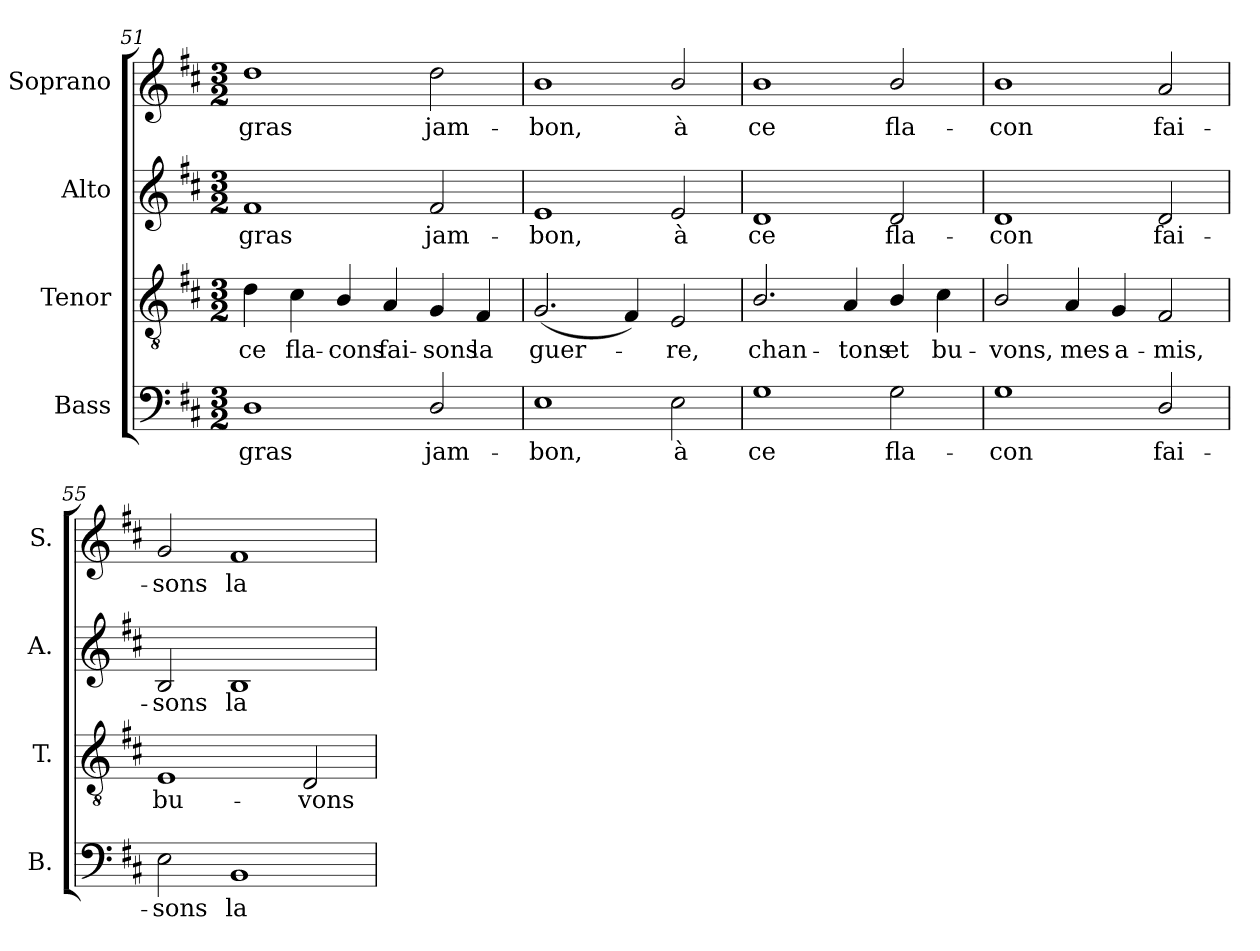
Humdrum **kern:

**kern	**text	**kern	**text	**kern	**text	**kern	**text
*part4	*part4	*part3	*part3	*part2	*part2	*part1	*part1
*staff4	*staff4	*staff3	*staff3	*staff2	*staff2	*staff1	*staff1
*I"Bass	*	*I"Tenor	*	*I"Alto	*	*I"Soprano	*
*I'B.	*	*I'T.	*	*I'A.	*	*I'S.	*
!!LO:PB:g=z
*clefF4	*	*clefGv2	*	*clefG2	*	*clefG2	*
*	*	*ITrd7c12	*	*	*	*	*
*k[f#c#]	*	*k[f#c#]	*	*k[f#c#]	*	*k[f#c#]	*
*D:	*	*D:	*	*D:	*	*D:	*
*M3/2	*	*M3/2	*	*M3/2	*	*M3/2	*
=51	=51	=51	=51	=51	=51	=51	=51
!	!LO:LY:b:color=#000000	!	!	!	!	!	!
!	!	!	!LO:LY:b:color=#000000	!	!	!	!
!	!	!	!	!	!LO:LY:b:color=#000000	!	!
!	!	!	!	!	!	!	!LO:LY:b:color=#000000
1Di	gras	4Di\	ce	1f#i	gras	1ddi	gras
!	!	!	!LO:LY:b:color=#000000	!	!	!	!
.	.	4C#i\	fla-	.	.	.	.
!	!	!	!LO:LY:b:color=#000000	!	!	!	!
.	.	4BBi/	-cons	.	.	.	.
!	!	!	!LO:LY:b:color=#000000	!	!	!	!
.	.	4AAi/	fai-	.	.	.	.
!	!LO:LY:b:color=#000000	!	!	!	!	!	!
!	!	!	!LO:LY:b:color=#000000	!	!	!	!
!	!	!	!	!	!LO:LY:b:color=#000000	!	!
!	!	!	!	!	!	!	!LO:LY:b:color=#000000
2Di/	jam-	4GGi/	-sons	2f#i/	jam-	2ddi\	jam-
!	!	!	!LO:LY:b:color=#000000	!	!	!	!
.	.	4FF#i/	la	.	.	.	.
=52	=52	=52	=52	=52	=52	=52	=52
!	!LO:LY:b:color=#000000	!	!	!	!	!	!
!	!	!	!LO:LY:b:color=#000000	!	!	!	!
!	!	!	!	!	!LO:LY:b:color=#000000	!	!
!	!	!	!	!	!	!	!LO:LY:b:color=#000000
1Ei	-bon,	(2.GGi/	guer-	1ei	-bon,	1bi	-bon,
.	.	4FF#i/)	.	.	.	.	.
!	!LO:LY:b:color=#000000	!	!	!	!	!	!
!	!	!	!LO:LY:b:color=#000000	!	!	!	!
!	!	!	!	!	!LO:LY:b:color=#000000	!	!
!	!	!	!	!	!	!	!LO:LY:b:color=#000000
2Ei\	à	2EEi/	-re,	2ei/	à	2bi/	à
=53	=53	=53	=53	=53	=53	=53	=53
!	!LO:LY:b:color=#000000	!	!	!	!	!	!
!	!	!	!LO:LY:b:color=#000000	!	!	!	!
!	!	!	!	!	!LO:LY:b:color=#000000	!	!
!	!	!	!	!	!	!	!LO:LY:b:color=#000000
1Gi	ce	2.BBi/	chan-	1di	ce	1bi	ce
!	!	!	!LO:LY:b:color=#000000	!	!	!	!
.	.	4AAi/	-tons	.	.	.	.
!	!LO:LY:b:color=#000000	!	!	!	!	!	!
!	!	!	!LO:LY:b:color=#000000	!	!	!	!
!	!	!	!	!	!LO:LY:b:color=#000000	!	!
!	!	!	!	!	!	!	!LO:LY:b:color=#000000
2Gi\	fla-	4BBi/	et	2di/	fla-	2bi/	fla-
!	!	!	!LO:LY:b:color=#000000	!	!	!	!
.	.	4C#i\	bu-	.	.	.	.
=54	=54	=54	=54	=54	=54	=54	=54
!	!LO:LY:b:color=#000000	!	!	!	!	!	!
!	!	!	!LO:LY:b:color=#000000	!	!	!	!
!	!	!	!	!	!LO:LY:b:color=#000000	!	!
!	!	!	!	!	!	!	!LO:LY:b:color=#000000
1Gi	-con	2BBi/	-vons,	1di	-con	1bi	-con
!	!	!	!LO:LY:b:color=#000000	!	!	!	!
.	.	4AAi/	mes	.	.	.	.
!	!	!	!LO:LY:b:color=#000000	!	!	!	!
.	.	4GGi/	a-	.	.	.	.
!	!LO:LY:b:color=#000000	!	!	!	!	!	!
!	!	!	!LO:LY:b:color=#000000	!	!	!	!
!	!	!	!	!	!LO:LY:b:color=#000000	!	!
!	!	!	!	!	!	!	!LO:LY:b:color=#000000
2Di/	fai-	2FF#i/	-mis,	2di/	fai-	2ai/	fai-
!!LO:LB:g=z
=55	=55	=55	=55	=55	=55	=55	=55
!	!LO:LY:b:color=#000000	!	!	!	!	!	!
!	!	!	!LO:LY:b:color=#000000	!	!	!	!
!	!	!	!	!	!LO:LY:b:color=#000000	!	!
!	!	!	!	!	!	!	!LO:LY:b:color=#000000
2Ei\	-sons	1EEi	bu-	2Bi/	-sons	2gi/	-sons
!	!LO:LY:b:color=#000000	!	!	!	!	!	!
!	!	!	!	!	!LO:LY:b:color=#000000	!	!
!	!	!	!	!	!	!	!LO:LY:b:color=#000000
1BBi	la	.	.	1Bi	la	1f#i	la
!	!	!	!LO:LY:b:color=#000000	!	!	!	!
.	.	2DDi/	-vons	.	.	.	.
=	=	=	=	=	=	=	=
*-	*-	*-	*-	*-	*-	*-	*-
